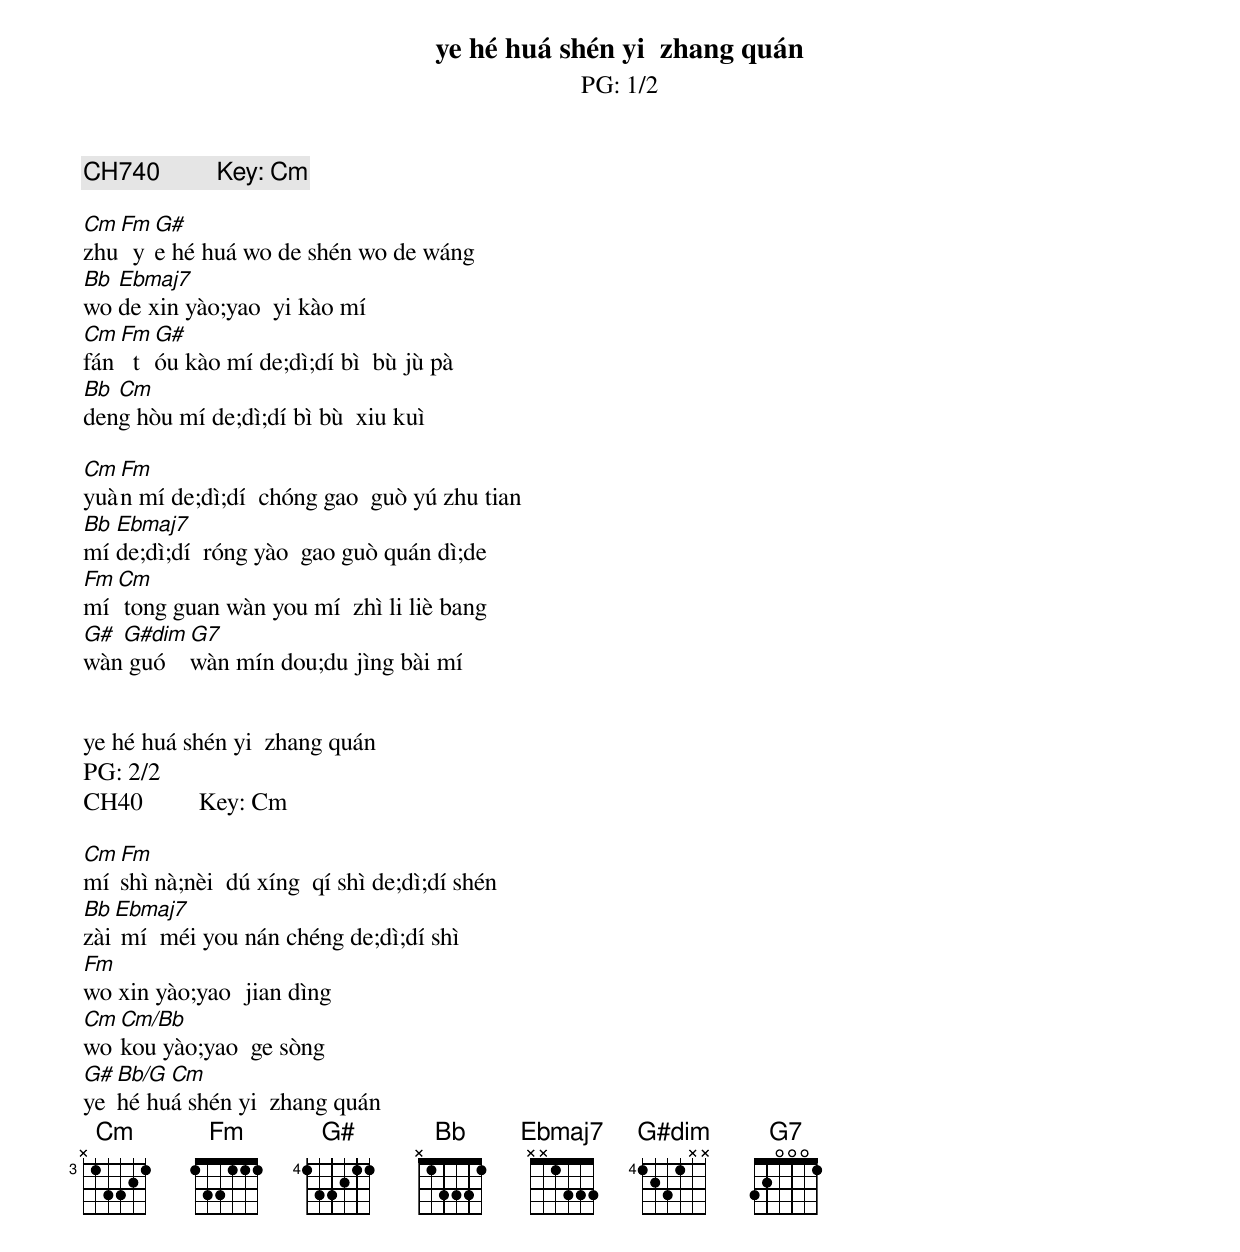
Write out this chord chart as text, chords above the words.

ye hé huá shén yi  zhang quán
PG: 1/2
CH740         Key: Cm

Cm Fm G#
zhu  ye hé huá wo de shén wo de wáng
Bb Ebmaj7
wo de xin yào;yao  yi kào mí
Cm Fm G#
fán  tóu kào mí de;dì;dí bì  bù jù pà
Bb Cm
deng hòu mí de;dì;dí bì bù  xiu kuì

Cm Fm
yuàn mí de;dì;dí  chóng gao  guò yú zhu tian
Bb Ebmaj7
mí de;dì;dí  róng yào  gao guò quán dì;de
Fm Cm
mí  tong guan wàn you mí  zhì li liè bang
G# G#dim G7
wàn guó  wàn mín dou;du jìng bài mí


ye hé huá shén yi  zhang quán
PG: 2/2
CH40         Key: Cm

Cm Fm
mí shì nà;nèi  dú xíng  qí shì de;dì;dí shén
Bb Ebmaj7
zài mí  méi you nán chéng de;dì;dí shì
Fm
wo xin yào;yao  jian dìng
Cm Cm/Bb
wo kou yào;yao  ge sòng
G# Bb/G Cm
ye hé huá shén yi  zhang quán
